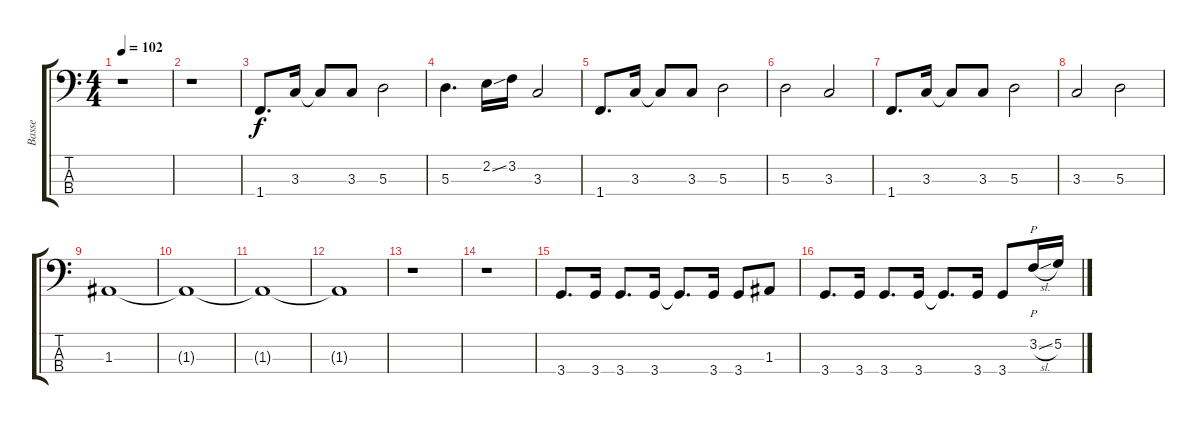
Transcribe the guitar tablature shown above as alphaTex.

\track ("Basse" "Basse") {mute instrument electricbassfinger}
\staff {score tabs}
\tuning (G2 D2 A1 E1) {hide}
\ts (4 4)
\tempo 102
\clef f4
\ks c
r.1{dy f instrument electricbassfinger} |
r.1 |
1.4.8{d} 3.3.16 3.3{t}.8 3.3.8 5.3.2 |
5.3.4{d} 2.2{ss}.16 3.2.16 3.3.2 |
1.4.8{d} 3.3.16 3.3{t}.8 3.3.8 5.3.2 |
5.3.2 3.3.2 |
1.4.8{d} 3.3.16 3.3{t}.8 3.3.8 5.3.2 |
3.3.2 5.3.2 |
1.3.1{volume 0} |
1.3{t}.1 |
1.3{t}.1 |
1.3{t}.1 |
r.1 |
r.1 |
3.4.8{d volume 16} 3.4.16 3.4.8{d} 3.4.16 3.4{t}.8{d} 3.4.16 3.4.8 1.3.8 |
3.4.8{d} 3.4.16 3.4.8{d} 3.4.16 3.4{t}.8{d} 3.4.16 3.4.8 3.2{sl}.16{p} 5.2.16
